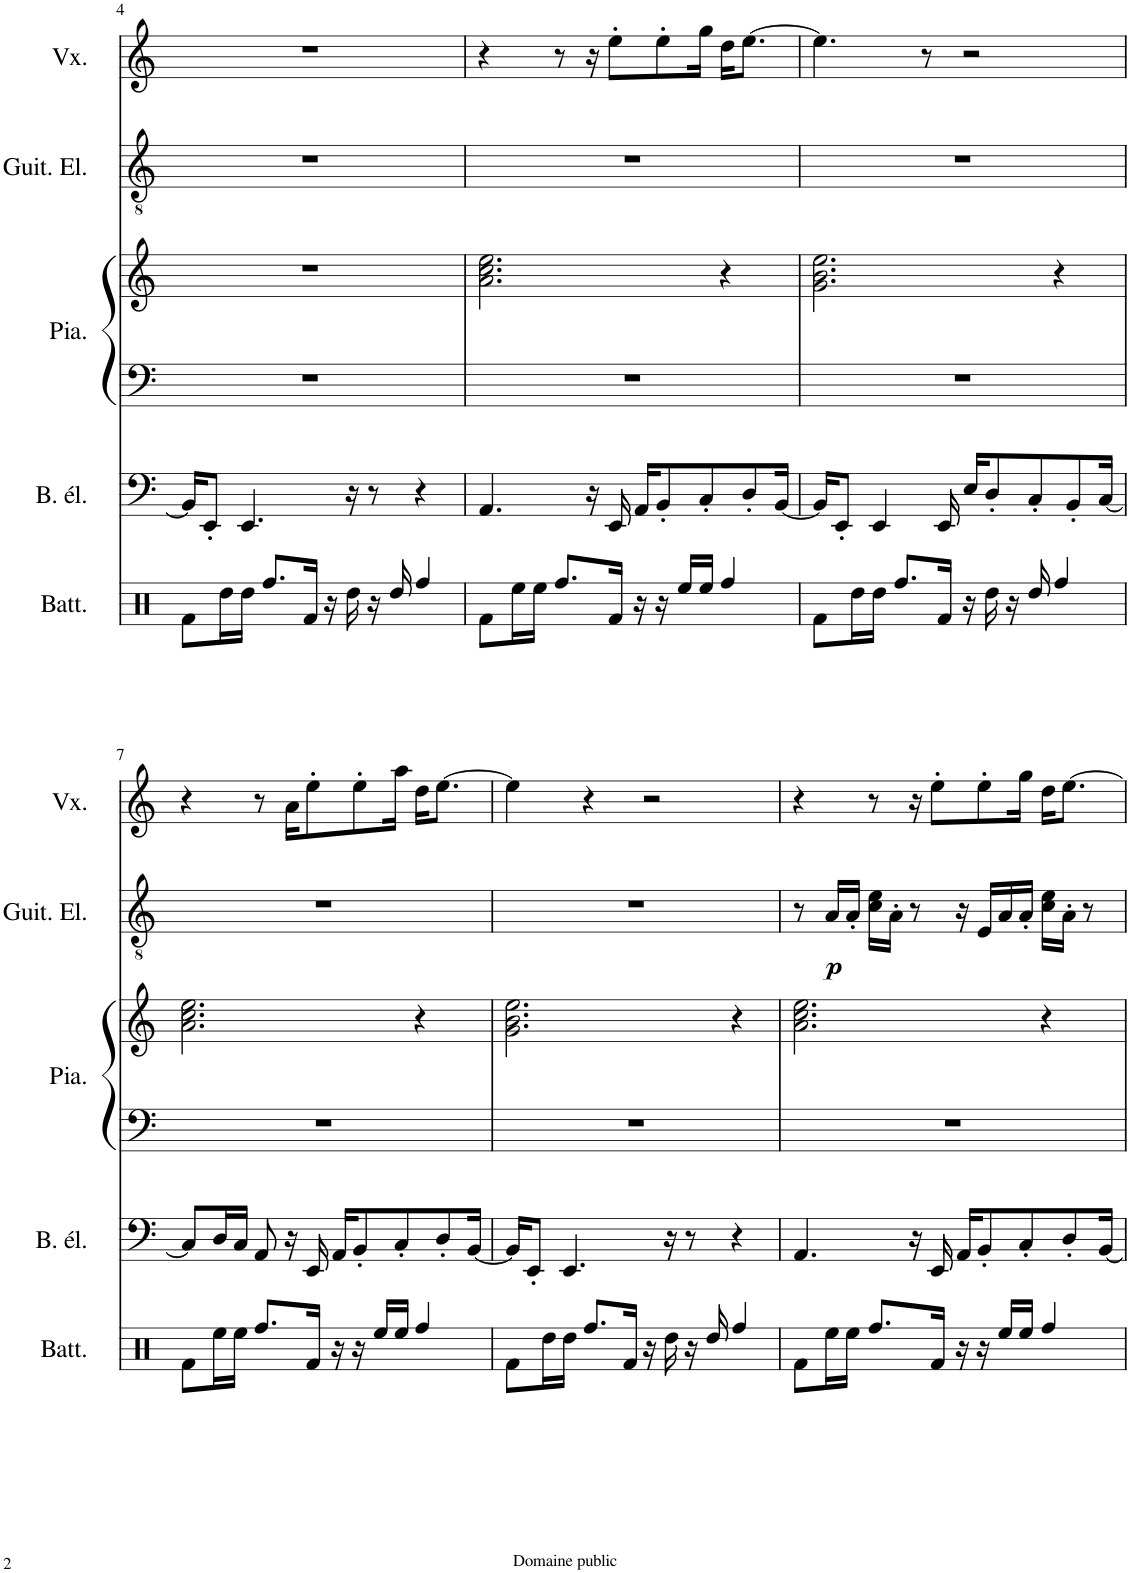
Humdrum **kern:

**kern	**kern	**kern	**kern	**kern	**dynam	**kern
*part5	*part4	*part3	*part3	*part2	*part2	*part1
*staff6	*staff5	*staff4	*staff3	*staff2	*staff2	*staff1
*I"Batterie	*I"Basse électrique	*I"Piano	*	*I"Guitare électrique	*	*I"Voix
*I'Batt.	*I'B. él.	*I'Pia.	*	*I'Guit. El.	*	*I'Vx.
!!LO:PB:g=z
*clefX	*clefF4	*clefF4	*clefG2	*clefGv2	*	*clefG2
*	*Trd7c12	*	*	*	*	*
*k[]	*k[]	*k[]	*k[]	*k[]	*	*k[]
*M4/4	*M4/4	*M4/4	*M4/4	*M4/4	*	*M4/4
=4	=4	=4	=4	=4	=4	=4
8Rf\L	16BB/KL]	1r	1r	1r	.	1r
.	8EE'/J	.	.	.	.	.
16Rdd\L	.	.	.	.	.	.
16Rdd\JJ	4.EE/	.	.	.	.	.
8.Rff/L	.	.	.	.	.	.
16Rf/Jk	.	.	.	.	.	.
16r	.	.	.	.	.	.
16Rdd\	16r	.	.	.	.	.
16r	8r	.	.	.	.	.
16Rdd/	.	.	.	.	.	.
4Rff/	4r	.	.	.	.	.
=5	=5	=5	=5	=5	=5	=5
8Rf\L	4.AA/	1r	2.a\ 2.cc\ 2.ee\	1r	.	4r
16Ree\L	.	.	.	.	.	.
16Ree\JJ	.	.	.	.	.	.
8.Rff/L	.	.	.	.	.	8r
.	16r	.	.	.	.	16r
16Rf/Jk	16EE/	.	.	.	.	8ee'\L
16r	16AA/KL	.	.	.	.	.
16r	8BB'/	.	.	.	.	8ee'\
16Ree/LL	.	.	.	.	.	.
16Ree/JJ	8C'/	.	.	.	.	16gg\Jk
4Rff/	.	.	4r	.	.	16dd\KL
.	8D'/	.	.	.	.	[8.ee\J
.	[16BB/Jk	.	.	.	.	.
=6	=6	=6	=6	=6	=6	=6
8Rf\L	16BB/KL]	1r	2.g\ 2.b\ 2.ee\	1r	.	4.ee\]
.	8EE'/J	.	.	.	.	.
16Rdd\L	.	.	.	.	.	.
16Rdd\JJ	4EE/	.	.	.	.	.
8.Rff/L	.	.	.	.	.	.
.	.	.	.	.	.	8r
16Rf/Jk	16EE/	.	.	.	.	.
16r	16E/KL	.	.	.	.	2r
16Rdd\	8D'/	.	.	.	.	.
16r	.	.	.	.	.	.
16Rdd/	8C'/	.	.	.	.	.
4Rff/	.	.	4r	.	.	.
.	8BB'/	.	.	.	.	.
.	[16C/Jk	.	.	.	.	.
!!LO:LB:g=z
=7	=7	=7	=7	=7	=7	=7
8Rf\L	8C/L]	1r	2.a\ 2.cc\ 2.ee\	1r	.	4r
16Ree\L	16D/L	.	.	.	.	.
16Ree\JJ	16C/JJ	.	.	.	.	.
8.Rff/L	8AA/	.	.	.	.	8r
.	16r	.	.	.	.	16a\KL
16Rf/Jk	16EE/	.	.	.	.	8ee'\
16r	16AA/KL	.	.	.	.	.
16r	8BB'/	.	.	.	.	8ee'\
16Ree/LL	.	.	.	.	.	.
16Ree/JJ	8C'/	.	.	.	.	16aa\Jk
4Rff/	.	.	4r	.	.	16dd\KL
.	8D'/	.	.	.	.	[8.ee\J
.	[16BB/Jk	.	.	.	.	.
=8	=8	=8	=8	=8	=8	=8
8Rf\L	16BB/KL]	1r	2.g\ 2.b\ 2.ee\	1r	.	4ee\]
.	8EE'/J	.	.	.	.	.
16Rdd\L	.	.	.	.	.	.
16Rdd\JJ	4.EE/	.	.	.	.	.
8.Rff/L	.	.	.	.	.	4r
16Rf/Jk	.	.	.	.	.	.
16r	.	.	.	.	.	2r
16Rdd\	16r	.	.	.	.	.
16r	8r	.	.	.	.	.
16Rdd/	.	.	.	.	.	.
4Rff/	4r	.	4r	.	.	.
=9	=9	=9	=9	=9	=9	=9
8Rf\L	4.AA/	1r	2.a\ 2.cc\ 2.ee\	8r	.	4r
!	!	!	!	!	!LO:DY:b	!
16Ree\L	.	.	.	16A/LL	p	.
16Ree\JJ	.	.	.	16A'/JJ	.	.
8.Rff/L	.	.	.	16c\ 16e\LL	.	8r
.	.	.	.	16A'\JJ	.	.
.	16r	.	.	8r	.	16r
16Rf/Jk	16EE/	.	.	.	.	8ee'\L
16r	16AA/KL	.	.	16r	.	.
16r	8BB'/	.	.	16E/LL	.	8ee'\
16Ree/LL	.	.	.	16A/	.	.
16Ree/JJ	8C'/	.	.	16A'/JJ	.	16gg\Jk
4Rff/	.	.	4r	16c\ 16e\LL	.	16dd\KL
.	8D'/	.	.	16A'\JJ	.	[8.ee\J
.	.	.	.	8r	.	.
.	[16BB/Jk	.	.	.	.	.
=	=	=	=	=	=	=
*-	*-	*-	*-	*-	*-	*-
